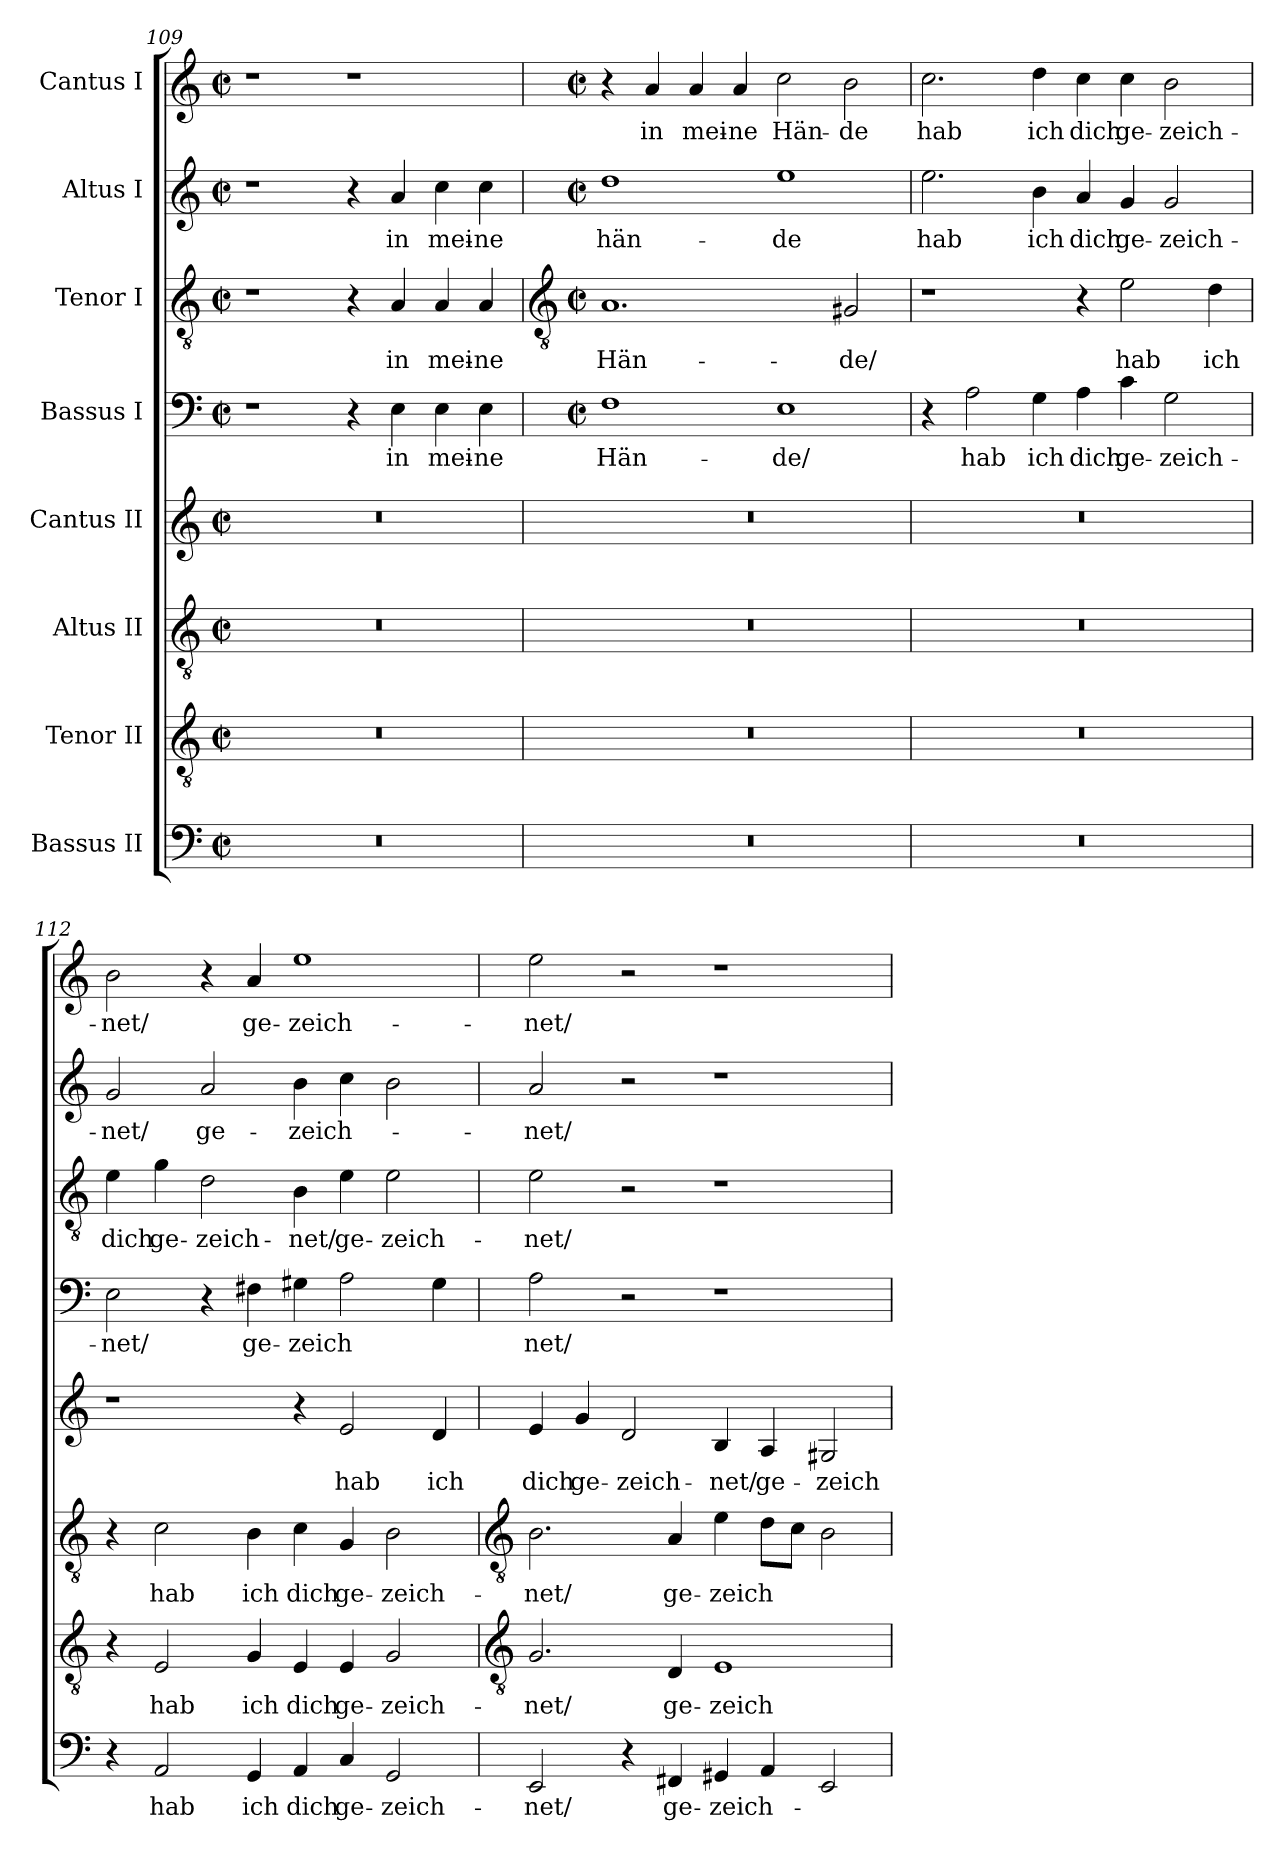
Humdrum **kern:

**kern	**text	**kern	**text	**kern	**text	**kern	**text	**kern	**text	**kern	**text	**kern	**text	**kern	**text
*part8	*part8	*part7	*part7	*part6	*part6	*part5	*part5	*part4	*part4	*part3	*part3	*part2	*part2	*part1	*part1
*staff8	*staff8	*staff7	*staff7	*staff6	*staff6	*staff5	*staff5	*staff4	*staff4	*staff3	*staff3	*staff2	*staff2	*staff1	*staff1
*I"Bassus II	*	*I"Tenor II	*	*I"Altus II	*	*I"Cantus II	*	*I"Bassus I	*	*I"Tenor I	*	*I"Altus I	*	*I"Cantus I	*
!!LO:LB:g=z
*clefF4	*	*clefGv2	*	*clefGv2	*	*clefG2	*	*clefF4	*	*clefGv2	*	*clefG2	*	*clefG2	*
*k[]	*	*k[]	*	*k[]	*	*k[]	*	*k[]	*	*k[]	*	*k[]	*	*k[]	*
*C:	*	*C:	*	*C:	*	*C:	*	*C:	*	*C:	*	*C:	*	*C:	*
*M4/2	*	*M4/2	*	*M4/2	*	*M4/2	*	*M4/2	*	*M4/2	*	*M4/2	*	*M4/2	*
*met(c|)	*	*met(c|)	*	*met(c|)	*	*met(c|)	*	*met(c|)	*	*met(c|)	*	*met(c|)	*	*met(c|)	*
=109	=109	=109	=109	=109	=109	=109	=109	=109	=109	=109	=109	=109	=109	=109	=109
0r	.	0r	.	0r	.	0r	.	1r	.	1r	.	1r	.	1r	.
.	.	.	.	.	.	.	.	4r	.	4r	.	4r	.	1r	.
!	!	!	!	!	!	!	!	!	!LO:LY:b	!	!LO:LY:b	!	!LO:LY:b	!	!
.	.	.	.	.	.	.	.	4E	in	4A	in	4a	in	.	.
!	!	!	!	!	!	!	!	!	!LO:LY:b	!	!LO:LY:b	!	!LO:LY:b	!	!
.	.	.	.	.	.	.	.	4E	mei-	4A	mei-	4cc	mei-	.	.
!	!	!	!	!	!	!	!	!	!LO:LY:b	!	!LO:LY:b	!	!LO:LY:b	!	!
.	.	.	.	.	.	.	.	4E	-ne	4A	-ne	4cc	-ne	.	.
!!LO:LB:g=z
=110	=110	=110	=110	=110	=110	=110	=110	=110	=110	=110	=110	=110	=110	=110	=110
*	*	*	*	*	*	*	*	*	*	*clefGv2	*	*	*	*	*
*	*	*	*	*	*	*	*	*M4/2	*	*M4/2	*	*M4/2	*	*M4/2	*
*	*	*	*	*	*	*	*	*met(c|)	*	*met(c|)	*	*met(c|)	*	*met(c|)	*
!	!	!	!	!	!	!	!	!	!LO:LY:b	!	!LO:LY:b	!	!LO:LY:b	!	!
0r	.	0r	.	0r	.	0r	.	1F	Hän-	1.A	Hän-	1dd	hän-	4r	.
!	!	!	!	!	!	!	!	!	!	!	!	!	!	!	!LO:LY:b
.	.	.	.	.	.	.	.	.	.	.	.	.	.	4a	in
!	!	!	!	!	!	!	!	!	!	!	!	!	!	!	!LO:LY:b
.	.	.	.	.	.	.	.	.	.	.	.	.	.	4a	mei-
!	!	!	!	!	!	!	!	!	!	!	!	!	!	!	!LO:LY:b
.	.	.	.	.	.	.	.	.	.	.	.	.	.	4a	-ne
!	!	!	!	!	!	!	!	!	!LO:LY:b	!	!	!	!LO:LY:b	!	!LO:LY:b
.	.	.	.	.	.	.	.	1E	-de/	.	.	1ee	-de	2cc	Hän-
!	!	!	!	!	!	!	!	!	!	!	!LO:LY:b	!	!	!	!LO:LY:b
.	.	.	.	.	.	.	.	.	.	2G#X	-de/	.	.	2b	-de
=111	=111	=111	=111	=111	=111	=111	=111	=111	=111	=111	=111	=111	=111	=111	=111
!	!	!	!	!	!	!	!	!	!	!	!	!	!LO:LY:b	!	!LO:LY:b
0r	.	0r	.	0r	.	0r	.	4r	.	1r	.	2.ee	hab	2.cc	hab
!	!	!	!	!	!	!	!	!	!LO:LY:b	!	!	!	!	!	!
.	.	.	.	.	.	.	.	2A	hab	.	.	.	.	.	.
!	!	!	!	!	!	!	!	!	!LO:LY:b	!	!	!	!LO:LY:b	!	!LO:LY:b
.	.	.	.	.	.	.	.	4G	ich	.	.	4b	ich	4dd	ich
!	!	!	!	!	!	!	!	!	!LO:LY:b	!	!	!	!LO:LY:b	!	!LO:LY:b
.	.	.	.	.	.	.	.	4A	dich	4r	.	4a	dich	4cc	dich
!	!	!	!	!	!	!	!	!	!LO:LY:b	!	!LO:LY:b	!	!LO:LY:b	!	!LO:LY:b
.	.	.	.	.	.	.	.	4c	ge-	2e	hab	4g	ge-	4cc	ge-
!	!	!	!	!	!	!	!	!	!LO:LY:b	!	!	!	!LO:LY:b	!	!LO:LY:b
.	.	.	.	.	.	.	.	2G	-zeich-	.	.	2g	-zeich-	2b	-zeich-
!	!	!	!	!	!	!	!	!	!	!	!LO:LY:b	!	!	!	!
.	.	.	.	.	.	.	.	.	.	4d	ich	.	.	.	.
=112	=112	=112	=112	=112	=112	=112	=112	=112	=112	=112	=112	=112	=112	=112	=112
!	!	!	!	!	!	!	!	!	!LO:LY:b	!	!LO:LY:b	!	!LO:LY:b	!	!LO:LY:b
4r	.	4r	.	4r	.	1r	.	2E	-net/	4e	dich	2g	-net/	2b	-net/
!	!LO:LY:b	!	!LO:LY:b	!	!LO:LY:b	!	!	!	!	!	!LO:LY:b	!	!	!	!
2AA	hab	2E	hab	2c	hab	.	.	.	.	4g	ge-	.	.	.	.
!	!	!	!	!	!	!	!	!	!	!	!LO:LY:b	!	!LO:LY:b	!	!
.	.	.	.	.	.	.	.	4r	.	2d	-zeich-	2a	ge-	4r	.
!	!LO:LY:b	!	!LO:LY:b	!	!LO:LY:b	!	!	!	!LO:LY:b	!	!	!	!	!	!LO:LY:b
4GG	ich	4G	ich	4B	ich	.	.	4F#X	ge-	.	.	.	.	4a	ge-
!	!LO:LY:b	!	!LO:LY:b	!	!LO:LY:b	!	!	!	!LO:LY:b	!	!LO:LY:b	!	!LO:LY:b	!	!LO:LY:b
4AA	dich	4E	dich	4c	dich	4r	.	4G#X	-zeich	4B	-net/	4b	-zeich-	1ee	-zeich-
!	!LO:LY:b	!	!LO:LY:b	!	!LO:LY:b	!	!LO:LY:b	!	!	!	!LO:LY:b	!	!	!	!
4C	ge-	4E	ge-	4G	ge-	2e	hab	2A	.	4e	ge-	4cc	.	.	.
!	!LO:LY:b	!	!LO:LY:b	!	!LO:LY:b	!	!	!	!	!	!LO:LY:b	!	!	!	!
2GG	-zeich-	2G	-zeich-	2B	-zeich-	.	.	.	.	2e	-zeich-	2b	.	.	.
!	!	!	!	!	!	!	!LO:LY:b	!	!	!	!	!	!	!	!
.	.	.	.	.	.	4d	ich	4G#	.	.	.	.	.	.	.
!!LO:LB:g=z
=113	=113	=113	=113	=113	=113	=113	=113	=113	=113	=113	=113	=113	=113	=113	=113
*	*	*clefGv2	*	*clefGv2	*	*	*	*	*	*	*	*	*	*	*
!	!LO:LY:b	!	!LO:LY:b	!	!LO:LY:b	!	!LO:LY:b	!	!LO:LY:b	!	!LO:LY:b	!	!LO:LY:b	!	!LO:LY:b
2EE	-net/	2.G	-net/	2.B	-net/	4e	dich	2A	net/	2e	-net/	2a	-net/	2ee	-net/
!	!	!	!	!	!	!	!LO:LY:b	!	!	!	!	!	!	!	!
.	.	.	.	.	.	4g	ge-	.	.	.	.	.	.	.	.
!	!	!	!	!	!	!	!LO:LY:b	!	!	!	!	!	!	!	!
4r	.	.	.	.	.	2d	-zeich-	2r	.	2r	.	2r	.	2r	.
!	!LO:LY:b	!	!LO:LY:b	!	!LO:LY:b	!	!	!	!	!	!	!	!	!	!
4FF#X	ge-	4D	ge-	4A	ge-	.	.	.	.	.	.	.	.	.	.
!	!LO:LY:b	!	!LO:LY:b	!	!LO:LY:b	!	!LO:LY:b	!	!	!	!	!	!	!	!
4GG#X	-zeich-	1E	-zeich-	4e	-zeich	4B	-net/	1r	.	1r	.	1r	.	1r	.
!	!	!	!	!	!	!	!LO:LY:b	!	!	!	!	!	!	!	!
4AA	.	.	.	8dL	.	4A	ge-	.	.	.	.	.	.	.	.
.	.	.	.	8cJ	.	.	.	.	.	.	.	.	.	.	.
!	!	!	!	!	!	!	!LO:LY:b	!	!	!	!	!	!	!	!
2EE	.	.	.	2B	.	2G#X	-zeich-	.	.	.	.	.	.	.	.
=	=	=	=	=	=	=	=	=	=	=	=	=	=	=	=
*-	*-	*-	*-	*-	*-	*-	*-	*-	*-	*-	*-	*-	*-	*-	*-
